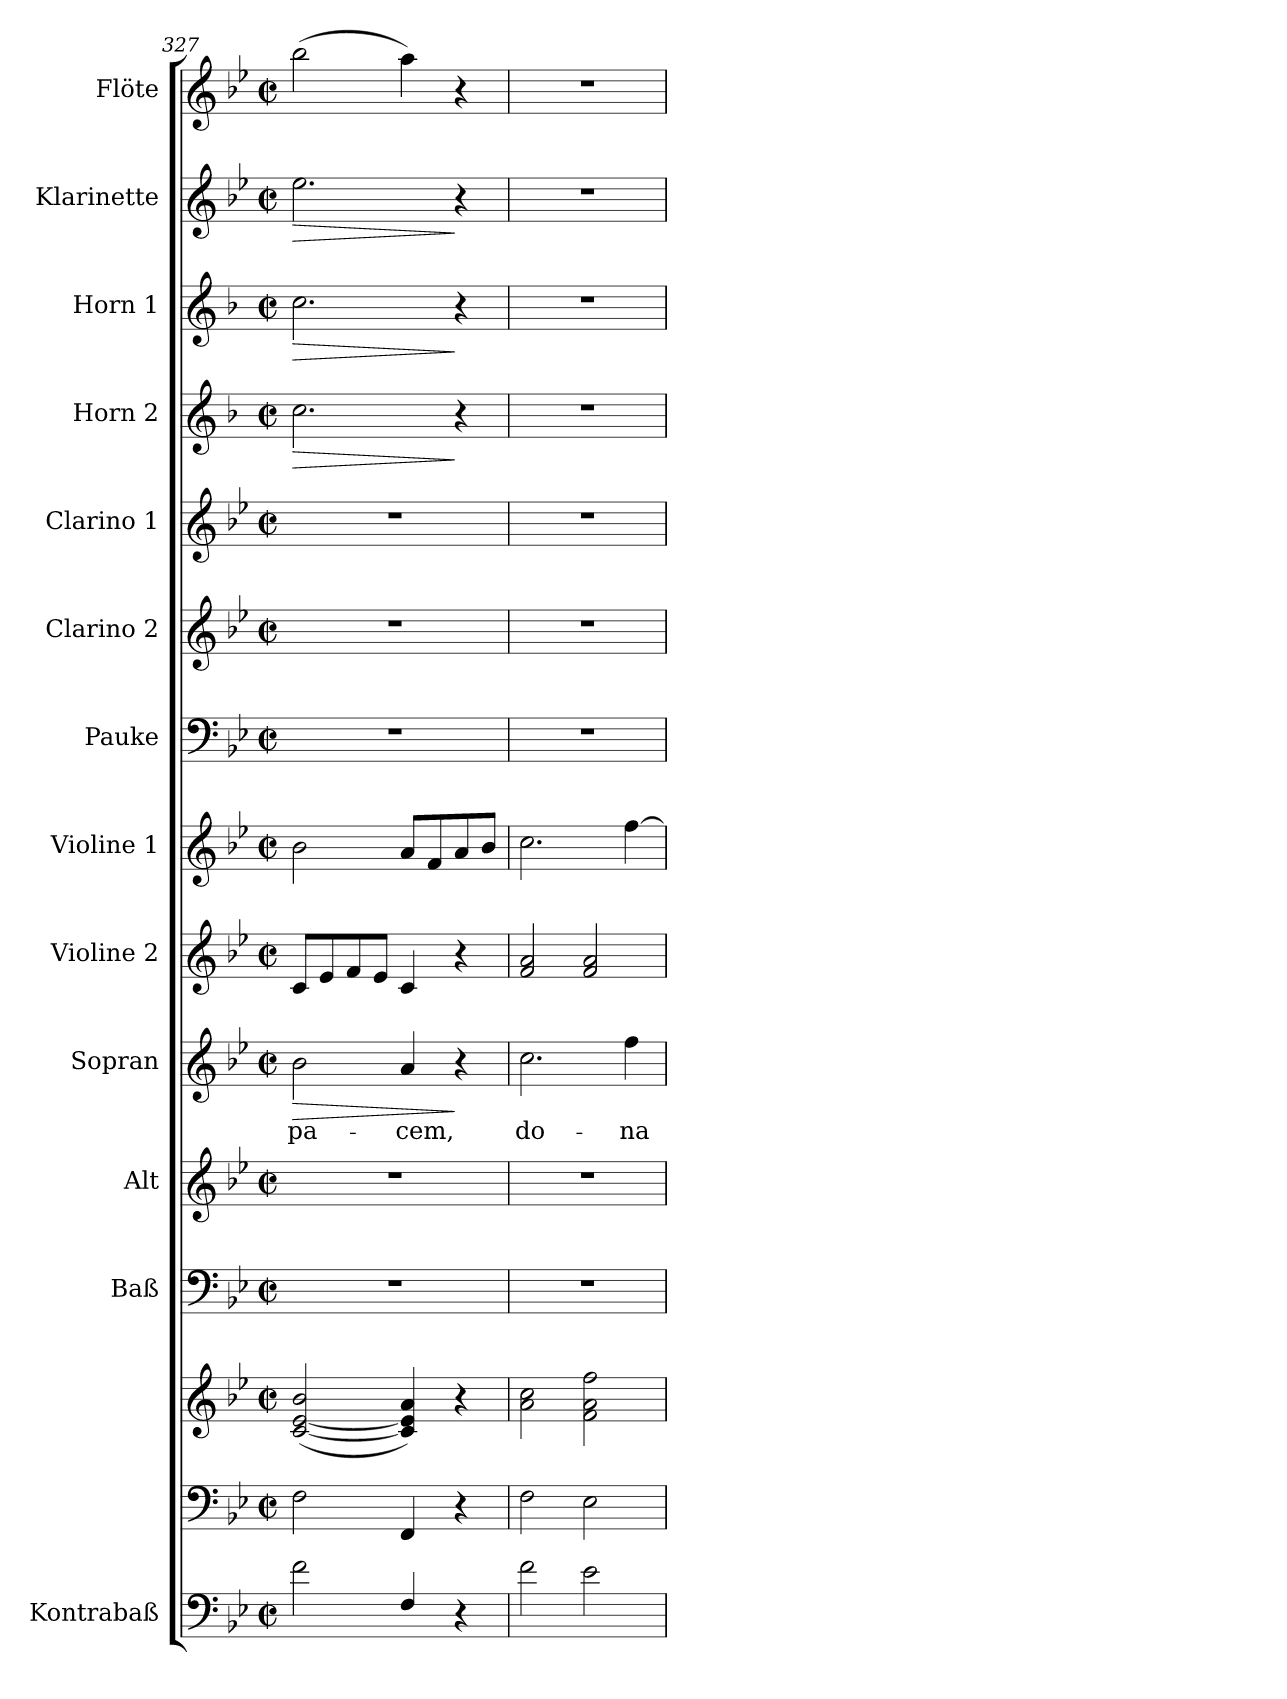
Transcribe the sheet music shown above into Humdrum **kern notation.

**kern	**kern	**kern	**kern	**kern	**kern	**text	**dynam	**kern	**kern	**kern	**kern	**kern	**kern	**dynam	**kern	**dynam	**kern	**dynam	**kern
*part14	*part13	*part13	*part12	*part11	*part10	*part10	*part10	*part9	*part8	*part7	*part6	*part5	*part4	*part4	*part3	*part3	*part2	*part2	*part1
*staff15	*staff14	*staff13	*staff12	*staff11	*staff10	*staff10	*staff10	*staff9	*staff8	*staff7	*staff6	*staff5	*staff4	*staff4	*staff3	*staff3	*staff2	*staff2	*staff1
*I"Kontrabaß	*	*	*I"Baß	*I"Alt	*I"Sopran	*	*	*I"Violine 2	*I"Violine 1	*I"Pauke	*I"Clarino 2	*I"Clarino 1	*I"Horn 2	*	*I"Horn 1	*	*I"Klarinette	*	*I"Flöte
*I'Kb	*	*	*I'Baß	*I'Alt	*I'Sop	*	*	*I'Vln. 2	*I'Vln. 1	*I'Pk.	*	*	*I'Hrn. 2	*	*I'Hrn. 1	*	*	*	*I'Fl.
*clefF4	*clefF4	*clefG2	*clefF4	*clefG2	*clefG2	*	*	*clefG2	*clefG2	*clefF4	*clefG2	*clefG2	*clefG2	*	*clefG2	*	*clefG2	*	*clefG2
*ITrd7c12	*	*	*	*	*	*	*	*	*	*	*ITrd7c12	*ITrd7c12	*ITrd4c7	*	*ITrd4c7	*	*	*	*
*k[b-e-]	*k[b-e-]	*k[b-e-]	*k[b-e-]	*k[b-e-]	*k[b-e-]	*	*	*k[b-e-]	*k[b-e-]	*k[b-e-]	*k[b-e-]	*k[b-e-]	*k[b-e-]	*	*k[b-e-]	*	*k[b-e-]	*	*k[b-e-]
*B-:	*B-:	*B-:	*B-:	*B-:	*B-:	*	*	*B-:	*B-:	*B-:	*B-:	*B-:	*B-:	*	*B-:	*	*B-:	*	*B-:
*M2/2	*M2/2	*M2/2	*M2/2	*M2/2	*M2/2	*	*	*M2/2	*M2/2	*M2/2	*M2/2	*M2/2	*M2/2	*	*M2/2	*	*M2/2	*	*M2/2
*met(c|)	*met(c|)	*met(c|)	*met(c|)	*met(c|)	*met(c|)	*	*	*met(c|)	*met(c|)	*met(c|)	*met(c|)	*met(c|)	*met(c|)	*	*met(c|)	*	*met(c|)	*	*met(c|)
=327	=327	=327	=327	=327	=327	=327	=327	=327	=327	=327	=327	=327	=327	=327	=327	=327	=327	=327	=327
!	!	!	!	!	!	!LO:LY:b	!LO:HP:b	!	!	!	!	!	!	!LO:HP:b	!	!LO:HP:b	!	!LO:HP:b	!
2F\	2F\	([2c/ [2e-/ 2b-/	1r	1r	2b-\	pa-	>	8c/L	2b-\	1r	1r	1r	2.f\	>	2.f\	>	2.ee-\	>	(>2bb-\
.	.	.	.	.	.	.	.	8e-/	.	.	.	.	.	.	.	.	.	.	.
.	.	.	.	.	.	.	.	8f/	.	.	.	.	.	.	.	.	.	.	.
.	.	.	.	.	.	.	.	8e-/J	.	.	.	.	.	.	.	.	.	.	.
!	!	!	!	!	!	!LO:LY:b	!	!	!	!	!	!	!	!	!	!	!	!	!
4FF/	4FF/	4c/] 4e-/] 4a/)	.	.	4a/	-cem,	.	4c/	8a/L	.	.	.	.	.	.	.	.	.	4aa\)
.	.	.	.	.	.	.	.	.	8f/	.	.	.	.	.	.	.	.	.	.
4r	4r	4r	.	.	4r	.	]	4r	8a/	.	.	.	4r	]	4r	]	4r	]	4r
.	.	.	.	.	.	.	.	.	8b-/J	.	.	.	.	.	.	.	.	.	.
=328	=328	=328	=328	=328	=328	=328	=328	=328	=328	=328	=328	=328	=328	=328	=328	=328	=328	=328	=328
!	!	!	!	!	!	!LO:LY:b	!	!	!	!	!	!	!	!	!	!	!	!	!
2F\	2F\	2a\ 2cc\	1r	1r	2.cc\	do-	.	2f/ 2a/	2.cc\	1r	1r	1r	1r	.	1r	.	1r	.	1r
2E-\	2E-\	2f\ 2a\ 2ff\	.	.	.	.	.	2f/ 2a/	.	.	.	.	.	.	.	.	.	.	.
!	!	!	!	!	!	!LO:LY:b	!	!	!	!	!	!	!	!	!	!	!	!	!
.	.	.	.	.	4ff\	-na	.	.	[4ff\	.	.	.	.	.	.	.	.	.	.
=	=	=	=	=	=	=	=	=	=	=	=	=	=	=	=	=	=	=	=
*-	*-	*-	*-	*-	*-	*-	*-	*-	*-	*-	*-	*-	*-	*-	*-	*-	*-	*-	*-
